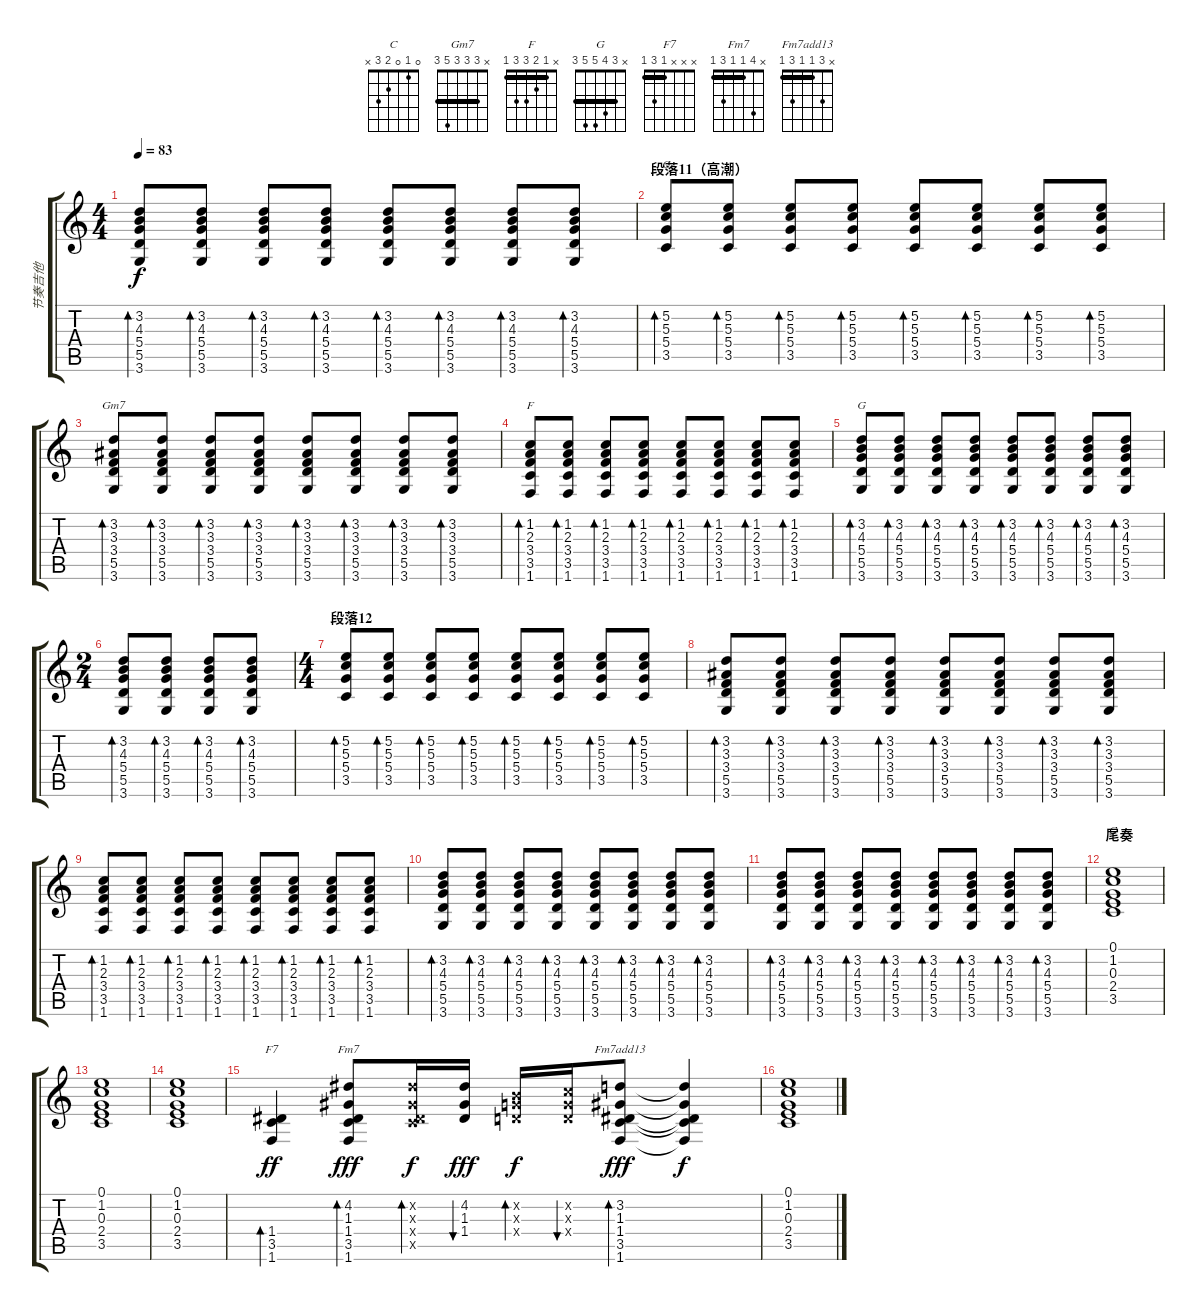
\track ("节奏吉他" "节奏吉他") {instrument distortionguitar}
\staff {score tabs}
\tuning (E4 B3 G3 D3 A2 E2) {hide}
\chord ("C" 3 5 5 5 3 x) {barre 3}
\chord ("Gm7" x 3 3 3 5 3) {barre 3}
\chord ("F" x 1 2 3 3 1) {barre 1}
\chord ("G" x 3 4 5 5 3) {barre 3}
\chord ("C" 0 1 0 2 3 x)
\chord ("F7" x x x 1 3 1) {barre 1}
\chord ("Fm7" x 4 1 1 3 1) {barre 1}
\chord ("Fm7add13" x 3 1 1 3 1) {barre 1}
\ts (4 4)
\tempo 83
\clef g2
\ks c
(3.2 4.3 5.4 5.5 3.6).8{bd 30 dy f} (3.2 4.3 5.4 5.5 3.6).8{bd 30} (3.2 4.3 5.4 5.5 3.6).8{bd 30} (3.2 4.3 5.4 5.5 3.6).8{bd 30} (3.2 4.3 5.4 5.5 3.6).8{bd 30} (3.2 4.3 5.4 5.5 3.6).8{bd 30} (3.2 4.3 5.4 5.5 3.6).8{bd 30} (3.2 4.3 5.4 5.5 3.6).8{bd 30} |
\section ("" "段落11（高潮）")
(5.2 5.3 5.4 3.5).8{bd 30 ch "C"} (5.2 5.3 5.4 3.5).8{bd 30} (5.2 5.3 5.4 3.5).8{bd 30} (5.2 5.3 5.4 3.5).8{bd 30} (5.2 5.3 5.4 3.5).8{bd 30} (5.2 5.3 5.4 3.5).8{bd 30} (5.2 5.3 5.4 3.5).8{bd 30} (5.2 5.3 5.4 3.5).8{bd 30} |
(3.2 3.3 3.4 5.5 3.6).8{bd 30 ch "Gm7"} (3.2 3.3 3.4 5.5 3.6).8{bd 30} (3.2 3.3 3.4 5.5 3.6).8{bd 30} (3.2 3.3 3.4 5.5 3.6).8{bd 30} (3.2 3.3 3.4 5.5 3.6).8{bd 30} (3.2 3.3 3.4 5.5 3.6).8{bd 30} (3.2 3.3 3.4 5.5 3.6).8{bd 30} (3.2 3.3 3.4 5.5 3.6).8{bd 30} |
(1.2 2.3 3.4 3.5 1.6).8{bd 30 ch "F"} (1.2 2.3 3.4 3.5 1.6).8{bd 30} (1.2 2.3 3.4 3.5 1.6).8{bd 30} (1.2 2.3 3.4 3.5 1.6).8{bd 30} (1.2 2.3 3.4 3.5 1.6).8{bd 30} (1.2 2.3 3.4 3.5 1.6).8{bd 30} (1.2 2.3 3.4 3.5 1.6).8{bd 30} (1.2 2.3 3.4 3.5 1.6).8{bd 30} |
(3.2 4.3 5.4 5.5 3.6).8{bd 30 ch "G"} (3.2 4.3 5.4 5.5 3.6).8{bd 30} (3.2 4.3 5.4 5.5 3.6).8{bd 30} (3.2 4.3 5.4 5.5 3.6).8{bd 30} (3.2 4.3 5.4 5.5 3.6).8{bd 30} (3.2 4.3 5.4 5.5 3.6).8{bd 30} (3.2 4.3 5.4 5.5 3.6).8{bd 30} (3.2 4.3 5.4 5.5 3.6).8{bd 30} |
\ts (2 4)
(3.2 4.3 5.4 5.5 3.6).8{bd 30} (3.2 4.3 5.4 5.5 3.6).8{bd 30} (3.2 4.3 5.4 5.5 3.6).8{bd 30} (3.2 4.3 5.4 5.5 3.6).8{bd 30} |
\ts (4 4)
\section ("" "段落12")
(5.2 5.3 5.4 3.5).8{bd 30} (5.2 5.3 5.4 3.5).8{bd 30} (5.2 5.3 5.4 3.5).8{bd 30} (5.2 5.3 5.4 3.5).8{bd 30} (5.2 5.3 5.4 3.5).8{bd 30} (5.2 5.3 5.4 3.5).8{bd 30} (5.2 5.3 5.4 3.5).8{bd 30} (5.2 5.3 5.4 3.5).8{bd 30} |
(3.2 3.3 3.4 5.5 3.6).8{bd 30} (3.2 3.3 3.4 5.5 3.6).8{bd 30} (3.2 3.3 3.4 5.5 3.6).8{bd 30} (3.2 3.3 3.4 5.5 3.6).8{bd 30} (3.2 3.3 3.4 5.5 3.6).8{bd 30} (3.2 3.3 3.4 5.5 3.6).8{bd 30} (3.2 3.3 3.4 5.5 3.6).8{bd 30} (3.2 3.3 3.4 5.5 3.6).8{bd 30} |
(1.2 2.3 3.4 3.5 1.6).8{bd 30} (1.2 2.3 3.4 3.5 1.6).8{bd 30} (1.2 2.3 3.4 3.5 1.6).8{bd 30} (1.2 2.3 3.4 3.5 1.6).8{bd 30} (1.2 2.3 3.4 3.5 1.6).8{bd 30} (1.2 2.3 3.4 3.5 1.6).8{bd 30} (1.2 2.3 3.4 3.5 1.6).8{bd 30} (1.2 2.3 3.4 3.5 1.6).8{bd 30} |
(3.2 4.3 5.4 5.5 3.6).8{bd 30} (3.2 4.3 5.4 5.5 3.6).8{bd 30} (3.2 4.3 5.4 5.5 3.6).8{bd 30} (3.2 4.3 5.4 5.5 3.6).8{bd 30} (3.2 4.3 5.4 5.5 3.6).8{bd 30} (3.2 4.3 5.4 5.5 3.6).8{bd 30} (3.2 4.3 5.4 5.5 3.6).8{bd 30} (3.2 4.3 5.4 5.5 3.6).8{bd 30} |
(3.2 4.3 5.4 5.5 3.6).8{bd 30} (3.2 4.3 5.4 5.5 3.6).8{bd 30} (3.2 4.3 5.4 5.5 3.6).8{bd 30} (3.2 4.3 5.4 5.5 3.6).8{bd 30} (3.2 4.3 5.4 5.5 3.6).8{bd 30} (3.2 4.3 5.4 5.5 3.6).8{bd 30} (3.2 4.3 5.4 5.5 3.6).8{bd 30} (3.2 4.3 5.4 5.5 3.6).8{bd 30} |
\section ("" "尾奏")
(0.1 1.2 0.3 2.4 3.5).1{ch "C"} |
(0.1 1.2 0.3 2.4 3.5).1 |
(0.1 1.2 0.3 2.4 3.5).1 |
(1.4 3.5 1.6).4{bd 30 ch "F7" dy ff} (4.2 1.3 1.4 3.5 1.6).8{bd 30 ch "Fm7" dy fff} (4.2{x} 1.3{x} 1.4{x} 3.5{x}).16{bd 30 dy f} (4.2 1.3 1.4).16{bu 30 dy fff} (0.2{x} 0.3{x} 0.4{x}).16{bd 30 dy f} (1.2{x} 0.3{x} 0.4{x}).16{bu 30} (3.2 1.3 1.4 3.5 1.6).8{bd 30 ch "Fm7add13" dy fff} (3.2{t} 1.3{t} 1.4{t} 3.5{t} 1.6{t}).4{dy f} |
(0.1 1.2 0.3 2.4 3.5).1
